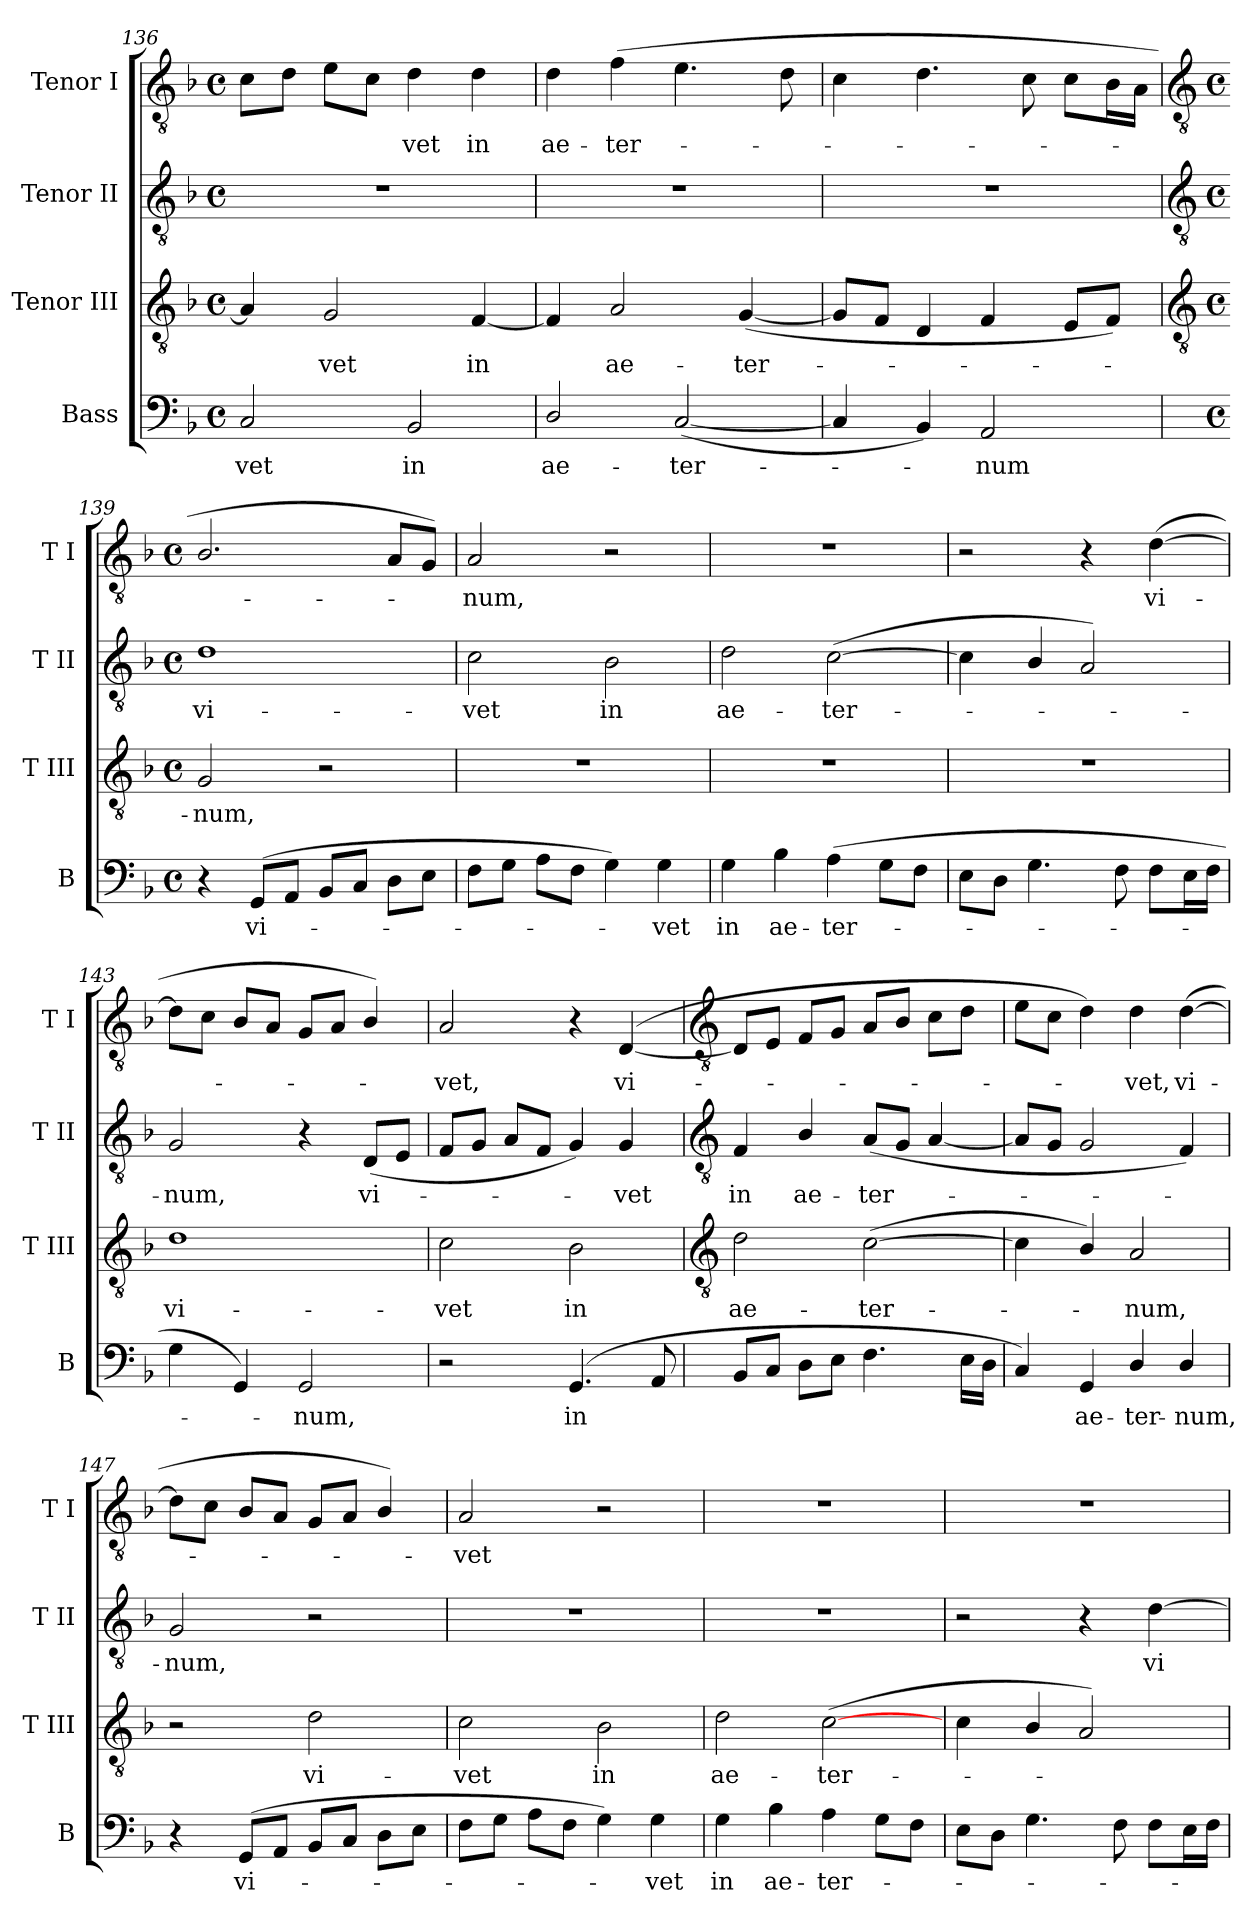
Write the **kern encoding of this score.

**kern	**text	**kern	**text	**kern	**text	**kern	**text
*part4	*part4	*part3	*part3	*part2	*part2	*part1	*part1
*staff4	*staff4	*staff3	*staff3	*staff2	*staff2	*staff1	*staff1
*I"Bass	*	*I"Tenor III	*	*I"Tenor II	*	*I"Tenor I	*
*I'B	*	*I'T III	*	*I'T II	*	*I'T I	*
*clefF4	*	*clefGv2	*	*clefGv2	*	*clefGv2	*
*k[b-]	*	*k[b-]	*	*k[b-]	*	*k[b-]	*
*F:	*	*F:	*	*F:	*	*F:	*
*M4/4	*	*M4/4	*	*M4/4	*	*M4/4	*
*met(c)	*	*met(c)	*	*met(c)	*	*met(c)	*
=136	=136	=136	=136	=136	=136	=136	=136
!	!LO:LY:b	!	!	!	!	!	!
2C	-vet	4A]	.	1r	.	8cL	.
.	.	.	.	.	.	8dJ	.
!	!	!	!LO:LY:b	!	!	!	!
.	.	2G	vet	.	.	8eL	.
.	.	.	.	.	.	8cJ	.
!	!LO:LY:b	!	!	!	!	!	!LO:LY:b
2BB-	in	.	.	.	.	4d	vet
!	!	!	!LO:LY:b	!	!	!	!LO:LY:b
.	.	[4F	in	.	.	4d	in
=137	=137	=137	=137	=137	=137	=137	=137
!	!LO:LY:b	!	!	!	!	!	!LO:LY:b
2D/	ae-	4F]	.	1r	.	4d	ae-
!	!	!	!LO:LY:b	!	!	!	!LO:LY:b
.	.	2A	ae-	.	.	(<4f	-ter-
!	!LO:LY:b	!	!	!	!	!	!
(<[2C	-ter-	.	.	.	.	4.e	.
!	!	!	!LO:LY:b	!	!	!	!
.	.	(<[4G	-ter-	.	.	.	.
.	.	.	.	.	.	8d	.
=138	=138	=138	=138	=138	=138	=138	=138
4C]	.	8GL]	.	1r	.	4c	.
.	.	8FJ	.	.	.	.	.
4BB-)	.	4D	.	.	.	4.d	.
!	!LO:LY:b	!	!	!	!	!	!
2AA	num	4F	.	.	.	.	.
.	.	.	.	.	.	8c	.
.	.	8EL	.	.	.	8cL	.
.	.	8FJ)	.	.	.	16B-L	.
.	.	.	.	.	.	16AJJ	.
!!LO:LB:g=z
=139	=139	=139	=139	=139	=139	=139	=139
*	*	*clefGv2	*	*clefGv2	*	*clefGv2	*
*M4/4	*	*M4/4	*	*M4/4	*	*M4/4	*
*met(c)	*	*met(c)	*	*met(c)	*	*met(c)	*
!	!	!	!LO:LY:b	!	!LO:LY:b	!	!
4r	.	2G	num,	1d	vi-	2.B-/	.
!	!LO:LY:b	!	!	!	!	!	!
(>8GGL	vi-	.	.	.	.	.	.
8AAJ	.	.	.	.	.	.	.
8BB-L	.	2r	.	.	.	.	.
8CJ	.	.	.	.	.	.	.
8DL	.	.	.	.	.	8AL	.
8EJ	.	.	.	.	.	8GJ)	.
=140	=140	=140	=140	=140	=140	=140	=140
!	!	!	!	!	!LO:LY:b	!	!LO:LY:b
8FL	.	1r	.	2c	-vet	2A	num,
8GJ	.	.	.	.	.	.	.
8AL	.	.	.	.	.	.	.
8FJ	.	.	.	.	.	.	.
!	!	!	!	!	!LO:LY:b	!	!
4G)	.	.	.	2B-	in	2r	.
!	!LO:LY:b	!	!	!	!	!	!
4G	vet	.	.	.	.	.	.
=141	=141	=141	=141	=141	=141	=141	=141
!	!LO:LY:b	!	!	!	!LO:LY:b	!	!
4G	in	1r	.	2d	ae-	1r	.
!	!LO:LY:b	!	!	!	!	!	!
4B-	ae-	.	.	.	.	.	.
!	!LO:LY:b	!	!	!	!LO:LY:b	!	!
(>4A	-ter-	.	.	(<[2c	-ter-	.	.
8GL	.	.	.	.	.	.	.
8FJ	.	.	.	.	.	.	.
=142	=142	=142	=142	=142	=142	=142	=142
8EL	.	1r	.	4c]	.	2r	.
8DJ	.	.	.	.	.	.	.
4.G	.	.	.	4B-/	.	.	.
.	.	.	.	2A)	.	4r	.
8F	.	.	.	.	.	.	.
!	!	!	!	!	!	!	!LO:LY:b
8FL	.	.	.	.	.	(<[4d	vi-
16EL	.	.	.	.	.	.	.
16FJJ	.	.	.	.	.	.	.
=143	=143	=143	=143	=143	=143	=143	=143
!	!	!	!LO:LY:b	!	!LO:LY:b	!	!
4G	.	1d	vi-	2G	num,	8dL]	.
.	.	.	.	.	.	8cJ	.
4GG)	.	.	.	.	.	8B-L	.
.	.	.	.	.	.	8AJ	.
!	!LO:LY:b	!	!	!	!	!	!
2GG	num,	.	.	4r	.	8GL	.
.	.	.	.	.	.	8AJ	.
!	!	!	!	!	!LO:LY:b	!	!
.	.	.	.	(<8DL	vi-	4B-/)	.
.	.	.	.	8EJ	.	.	.
=144	=144	=144	=144	=144	=144	=144	=144
!	!	!	!LO:LY:b	!	!	!	!LO:LY:b
2r	.	2c	-vet	8FL	.	2A	vet,
.	.	.	.	8GJ	.	.	.
.	.	.	.	8AL	.	.	.
.	.	.	.	8FJ	.	.	.
!	!LO:LY:b	!	!LO:LY:b	!	!	!	!
(<4.GG	in	2B-	in	4G)	.	4r	.
!	!	!	!	!	!LO:LY:b	!	!LO:LY:b
.	.	.	.	4G	vet	(<[4D	vi-
8AA	.	.	.	.	.	.	.
!!LO:LB:g=z
=145	=145	=145	=145	=145	=145	=145	=145
*	*	*clefGv2	*	*clefGv2	*	*clefGv2	*
!	!	!	!LO:LY:b	!	!LO:LY:b	!	!
8BB-L	.	2d	ae-	4F	in	8DL]	.
8CJ	.	.	.	.	.	8EJ	.
!	!	!	!	!	!LO:LY:b	!	!
8DL	.	.	.	4B-/	ae-	8FL	.
8EJ	.	.	.	.	.	8GJ	.
!	!	!	!LO:LY:b	!	!LO:LY:b	!	!
4.F	.	(>[2c	-ter-	(<8AL	-ter-	8AL	.
.	.	.	.	8GJ	.	8B-J	.
.	.	.	.	[4A	.	8cL	.
16ELL	.	.	.	.	.	8dJ	.
16DJJ	.	.	.	.	.	.	.
=146	=146	=146	=146	=146	=146	=146	=146
4C)	.	4c]	.	8AL]	.	8eL	.
.	.	.	.	8GJ	.	8cJ	.
!	!LO:LY:b	!	!	!	!	!	!
4GG	ae-	4B-/)	.	2G	.	4d)	.
!	!LO:LY:b	!	!LO:LY:b	!	!	!	!LO:LY:b
4D/	-ter-	2A	num,	.	.	4d	vet,
!	!LO:LY:b	!	!	!	!	!	!LO:LY:b
4D/	-num,	.	.	4F)	.	(<[4d	vi-
=147	=147	=147	=147	=147	=147	=147	=147
!	!	!	!	!	!LO:LY:b	!	!
4r	.	2r	.	2G	num,	8dL]	.
.	.	.	.	.	.	8cJ	.
!	!LO:LY:b	!	!	!	!	!	!
(>8GGL	vi-	.	.	.	.	8B-L	.
8AAJ	.	.	.	.	.	8AJ	.
!	!	!	!LO:LY:b	!	!	!	!
8BB-L	.	2d	vi-	2r	.	8GL	.
8CJ	.	.	.	.	.	8AJ	.
8DL	.	.	.	.	.	4B-/)	.
8EJ	.	.	.	.	.	.	.
=148	=148	=148	=148	=148	=148	=148	=148
!	!	!	!LO:LY:b	!	!	!	!LO:LY:b
8FL	.	2c	-vet	1r	.	2A	vet
8GJ	.	.	.	.	.	.	.
8AL	.	.	.	.	.	.	.
8FJ	.	.	.	.	.	.	.
!	!	!	!LO:LY:b	!	!	!	!
4G)	.	2B-	in	.	.	2r	.
!	!LO:LY:b	!	!	!	!	!	!
4G	vet	.	.	.	.	.	.
=149	=149	=149	=149	=149	=149	=149	=149
!	!LO:LY:b	!	!LO:LY:b	!	!	!	!
4G	in	2d	ae-	1r	.	1r	.
!	!LO:LY:b	!	!	!	!	!	!
4B-	ae-	.	.	.	.	.	.
!	!LO:LY:b	!	!LO:LY:b	!	!	!	!
4A	-ter-	(<[2c	-ter-	.	.	.	.
8GL	.	.	.	.	.	.	.
8FJ	.	.	.	.	.	.	.
=150	=150	=150	=150	=150	=150	=150	=150
8EL	.	4c	.	2r	.	1r	.
8DJ	.	.	.	.	.	.	.
4.G	.	4B-/	.	.	.	.	.
.	.	2A)	.	4r	.	.	.
8F	.	.	.	.	.	.	.
!	!	!	!	!	!LO:LY:b	!	!
8FL	.	.	.	[4d	vi-	.	.
16EL	.	.	.	.	.	.	.
16FJJ	.	.	.	.	.	.	.
=	=	=	=	=	=	=	=
*-	*-	*-	*-	*-	*-	*-	*-
